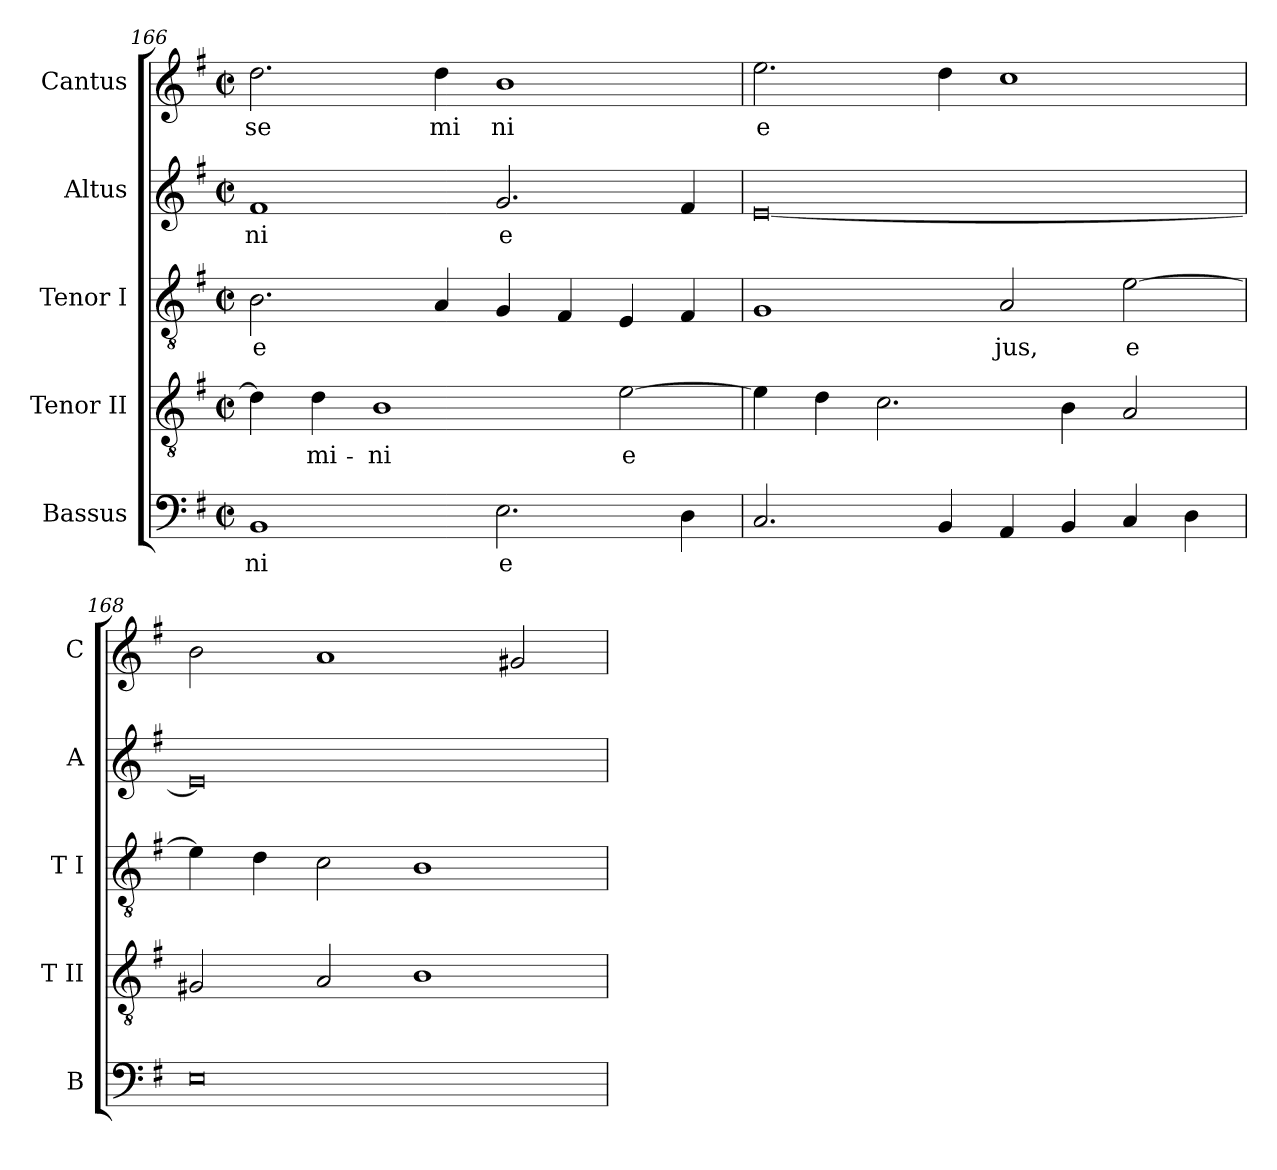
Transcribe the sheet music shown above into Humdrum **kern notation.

**kern	**text	**kern	**text	**kern	**text	**kern	**text	**kern	**text
*part5	*part5	*part4	*part4	*part3	*part3	*part2	*part2	*part1	*part1
*staff5	*staff5	*staff4	*staff4	*staff3	*staff3	*staff2	*staff2	*staff1	*staff1
*I"Bassus	*	*I"Tenor II	*	*I"Tenor I	*	*I"Altus	*	*I"Cantus	*
*I'B	*	*I'T II	*	*I'T I	*	*I'A	*	*I'C	*
*clefF4	*	*clefGv2	*	*clefGv2	*	*clefG2	*	*clefG2	*
*k[f#]	*	*k[f#]	*	*k[f#]	*	*k[f#]	*	*k[f#]	*
*G:	*	*G:	*	*G:	*	*G:	*	*G:	*
*M2/2	*	*M2/2	*	*M2/2	*	*M2/2	*	*M2/2	*
*met(c|)	*	*met(c|)	*	*met(c|)	*	*met(c|)	*	*met(c|)	*
=166	=166	=166	=166	=166	=166	=166	=166	=166	=166
!	!LO:LY:b:cj	!	!LO:LY:b:cj	!	!LO:LY:b:cj	!	!LO:LY:b:cj	!	!LO:LY:b:cj
1BB	-ni	4d\]	--	2.B\	e-	1f#	ni	2.dd\	se
!	!	!	!LO:LY:b:cj	!	!	!	!	!	!
.	.	4d\	-mi-	.	.	.	.	.	.
!	!	!	!LO:LY:b:cj	!	!	!	!	!	!
.	.	1B	-ni	.	.	.	.	.	.
!	!	!	!	!	!LO:LY:b:cj	!	!	!	!LO:LY:b:cj
.	.	.	.	4A/	--	.	.	4dd\	mi
!	!LO:LY:b:cj	!	!	!	!LO:LY:b:cj	!	!LO:LY:b:cj	!	!LO:LY:b:cj
2.E\	e-	.	.	4G/	--	2.g/	e	1b	ni
!	!	!	!	!	!LO:LY:b:cj	!	!	!	!
.	.	.	.	4F#/	--	.	.	.	.
!	!	!	!LO:LY:b:cj	!	!LO:LY:b:cj	!	!	!	!
.	.	[>2e\	e-	4E/	--	.	.	.	.
!	!LO:LY:b:cj	!	!	!	!LO:LY:b:cj	!	!LO:LY:b:cj	!	!
4D\	--	.	.	4F#/	--	4f#/	.	.	.
=167	=167	=167	=167	=167	=167	=167	=167	=167	=167
!	!LO:LY:b:cj	!	!LO:LY:b:cj	!	!LO:LY:b:cj	!	!LO:LY:b:cj	!	!LO:LY:b:cj
2.C/	--	4e\]	--	1G	--	[<0e	.	2.ee\	e
!	!	!	!LO:LY:b:cj	!	!	!	!	!	!
.	.	4d\	--	.	.	.	.	.	.
!	!	!	!LO:LY:b:cj	!	!	!	!	!	!
.	.	2.c\	--	.	.	.	.	.	.
!	!LO:LY:b:cj	!	!	!	!	!	!	!	!LO:LY:b:cj
4BB/	--	.	.	.	.	.	.	4dd\	.
!	!LO:LY:b:cj	!	!	!	!LO:LY:b:cj	!	!	!	!LO:LY:b:cj
4AA/	--	.	.	2A/	-jus,	.	.	1cc	.
!	!LO:LY:b:cj	!	!LO:LY:b:cj	!	!	!	!	!	!
4BB/	--	4B\	--	.	.	.	.	.	.
!	!LO:LY:b:cj	!	!LO:LY:b:cj	!	!LO:LY:b:cj	!	!	!	!
4C/	--	2A/	--	[>2e\	e-	.	.	.	.
!	!LO:LY:b:cj	!	!	!	!	!	!	!	!
4D\	--	.	.	.	.	.	.	.	.
=168	=168	=168	=168	=168	=168	=168	=168	=168	=168
!	!LO:LY:b:cj	!	!LO:LY:b:cj	!	!LO:LY:b:cj	!	!LO:LY:b:cj	!	!LO:LY:b:cj
0E	--	2G#X/	--	4e\]	--	0e]	.	2b\	.
!	!	!	!	!	!LO:LY:b:cj	!	!	!	!
.	.	.	.	4d\	--	.	.	.	.
!	!	!	!LO:LY:b:cj	!	!LO:LY:b:cj	!	!	!	!LO:LY:b:cj
.	.	2A/	--	2c\	--	.	.	1a	.
!	!	!	!LO:LY:b:cj	!	!LO:LY:b:cj	!	!	!	!
.	.	1B	--	1B	--	.	.	.	.
!	!	!	!	!	!	!	!	!	!LO:LY:b:cj
.	.	.	.	.	.	.	.	2g#/	.
=	=	=	=	=	=	=	=	=	=
*-	*-	*-	*-	*-	*-	*-	*-	*-	*-
